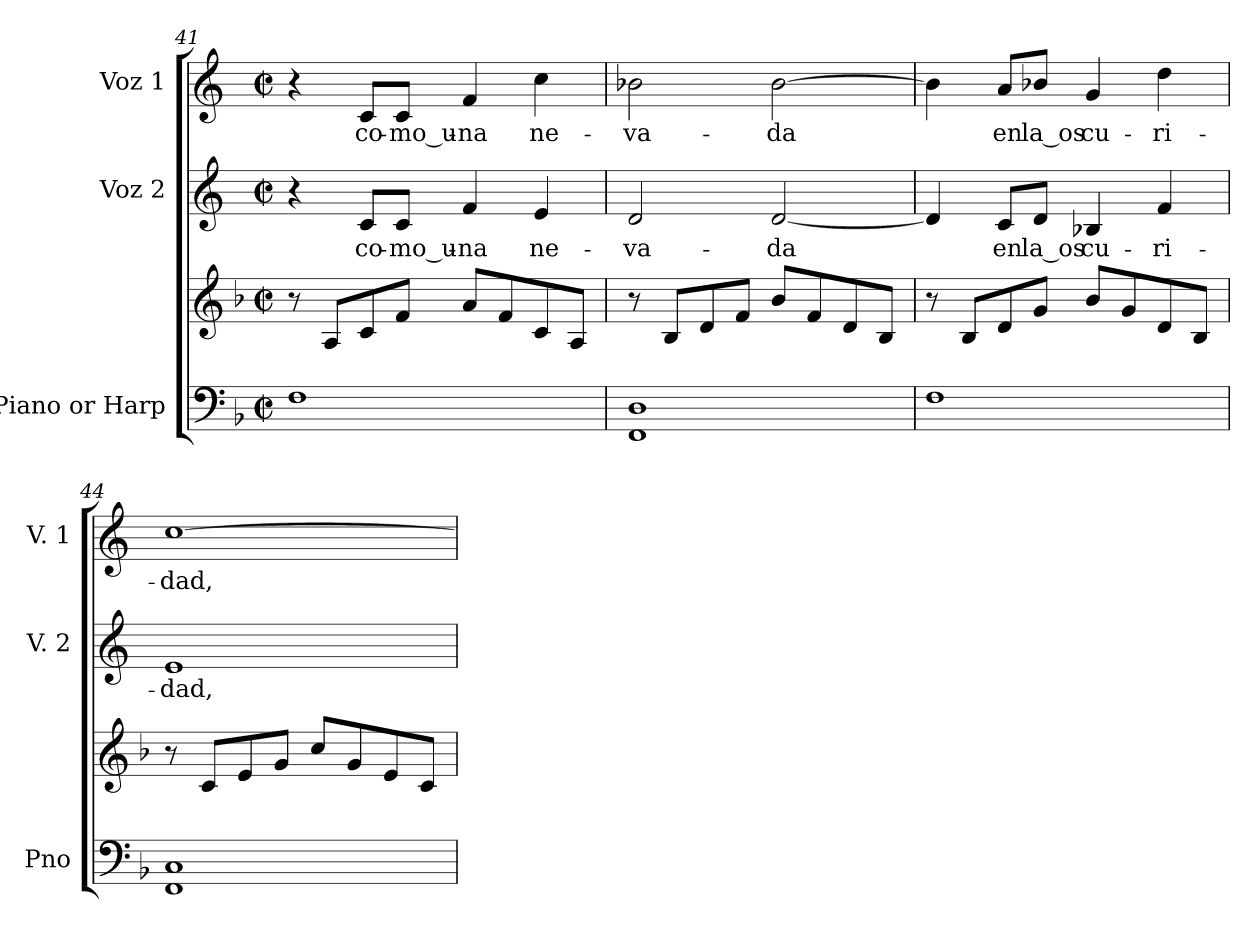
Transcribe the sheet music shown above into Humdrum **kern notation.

**kern	**kern	**kern	**text	**kern	**text
*part3	*part3	*part2	*part2	*part1	*part1
*staff4	*staff3	*staff2	*staff2	*staff1	*staff1
*I"Piano or Harp	*	*I"Voz 2	*	*I"Voz 1	*
*I'Pno	*	*I'V. 2	*	*I'V. 1	*
*clefF4	*clefG2	*clefG2	*	*clefG2	*
*k[b-]	*k[b-]	*k[]	*	*k[]	*
*M2/2	*M2/2	*M2/2	*	*M2/2	*
*met(c|)	*met(c|)	*met(c|)	*	*met(c|)	*
=41	=41	=41	=41	=41	=41
*	*	*^	*	*	*
1F	8r	4r	4ryy	.	4r	.
.	8A/L	.	.	.	.	.
.	8c/	8c/L	2.ryy	co-	8c/L	co-
.	8f/J	8c/J	.	-mo_u-	8c/J	-mo_u-
.	8a/L	4f/	.	-na	4f/	-na
.	8f/	.	.	.	.	.
.	8c/	4e/	.	ne-	4cc\	ne-
.	8A/J	.	.	.	.	.
*	*	*v	*v	*	*	*
=42	=42	=42	=42	=42	=42
1FF 1D	8r	2d/	-va-	2b-X\	-va-
.	8B-/L	.	.	.	.
.	8d/	.	.	.	.
.	8f/J	.	.	.	.
.	8b-/L	[2d/	-da	[2b-\	-da
.	8f/	.	.	.	.
.	8d/	.	.	.	.
.	8B-/J	.	.	.	.
!!LO:PB:g=z
=43	=43	=43	=43	=43	=43
1F	8r	4d/]	.	4b-\]	.
.	8B-/L	.	.	.	.
.	8d/	8c/L	en	8a/L	en
.	8g/J	8d/J	la_os	8b-X/J	la_os
.	8b-/L	4B-X/	cu-	4g/	cu-
.	8g/	.	.	.	.
.	8d/	4f/	-ri-	4dd\	-ri-
.	8B-/J	.	.	.	.
=44	=44	=44	=44	=44	=44
1FF 1C	8r	1e	-dad,	[1cc	-dad,
.	8c/L	.	.	.	.
.	8e/	.	.	.	.
.	8g/J	.	.	.	.
.	8cc/L	.	.	.	.
.	8g/	.	.	.	.
.	8e/	.	.	.	.
.	8c/J	.	.	.	.
=	=	=	=	=	=
*-	*-	*-	*-	*-	*-
